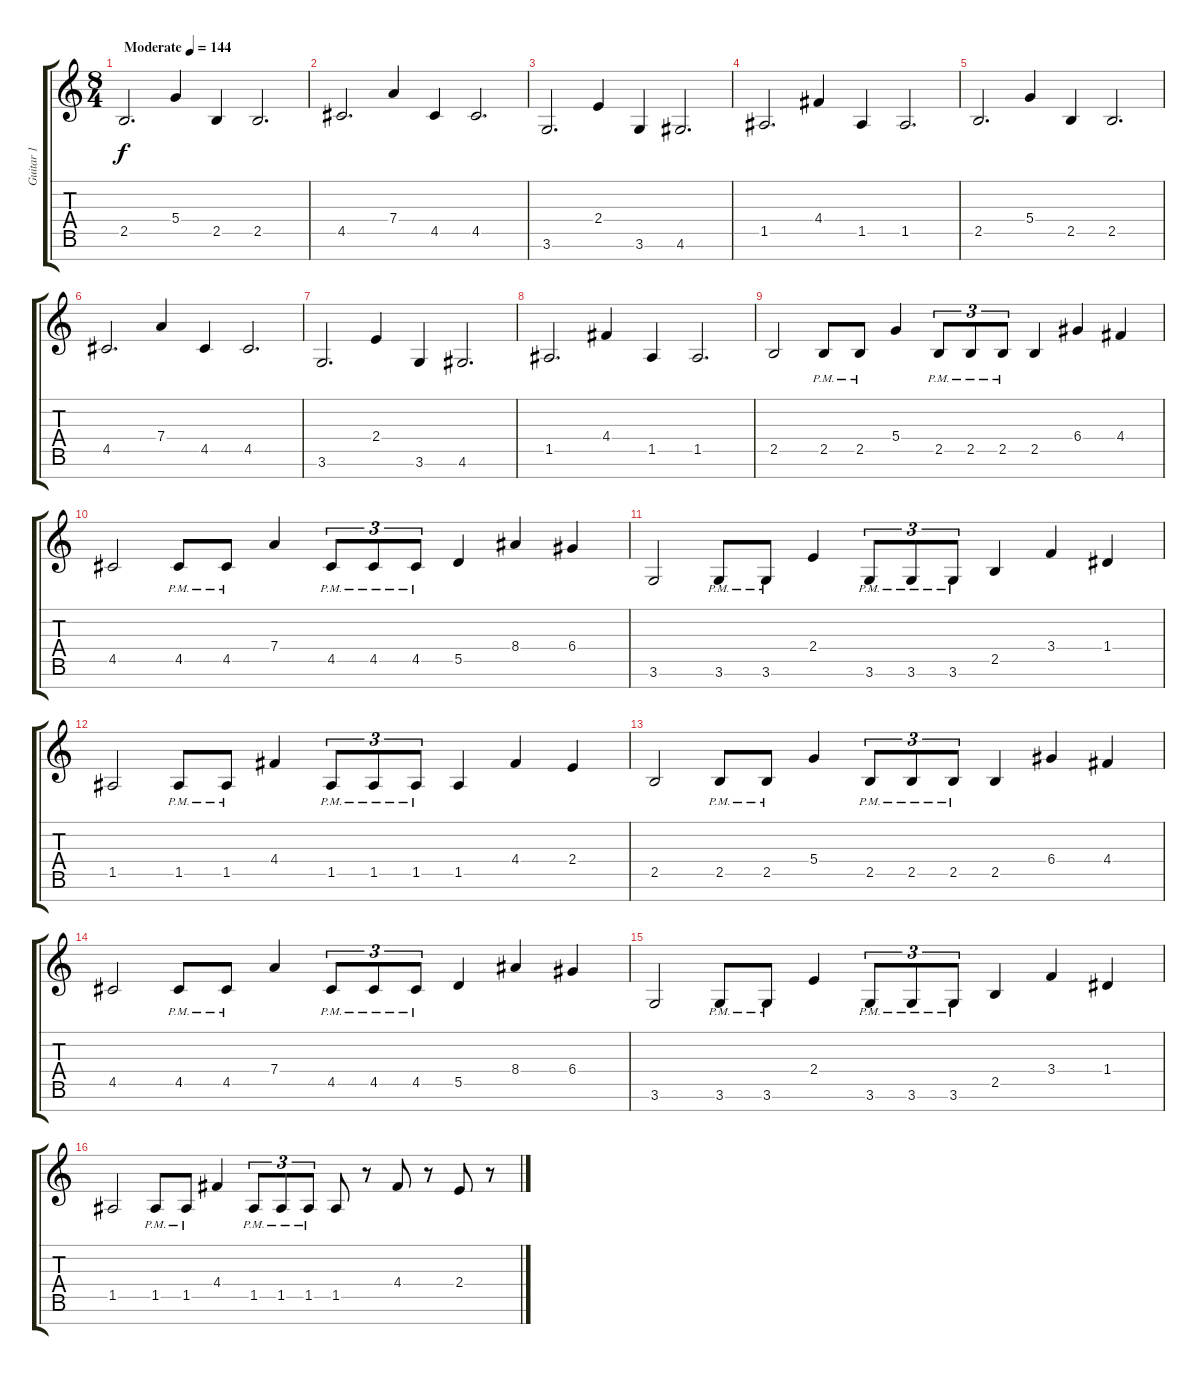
\track ("Guitar 1" "Guitar 1") {instrument distortionguitar}
\staff {score tabs}
\tuning (E4 B3 G3 D3 A2 E2 B1) {hide}
\ts (8 4)
\tempo (144 "Moderate")
\clef g2
\ks c
2.5.2{d dy f instrument distortionguitar} 5.4.4 2.5.4 2.5.2{d} |
4.5.2{d} 7.4.4 4.5.4 4.5.2{d} |
3.6.2{d} 2.4.4 3.6.4 4.6.2{d} |
1.5.2{d} 4.4.4 1.5.4 1.5.2{d} |
2.5.2{d} 5.4.4 2.5.4 2.5.2{d} |
4.5.2{d} 7.4.4 4.5.4 4.5.2{d} |
3.6.2{d} 2.4.4 3.6.4 4.6.2{d} |
1.5.2{d} 4.4.4 1.5.4 1.5.2{d} |
2.5.2 2.5{pm}.8 2.5{pm}.8 5.4.4 2.5{pm}.8{tu (3 2)} 2.5{pm}.8{tu (3 2)} 2.5{pm}.8{tu (3 2)} 2.5.4 6.4.4 4.4.4 |
4.5.2 4.5{pm}.8 4.5{pm}.8 7.4.4 4.5{pm}.8{tu (3 2)} 4.5{pm}.8{tu (3 2)} 4.5{pm}.8{tu (3 2)} 5.5.4 8.4.4 6.4.4 |
3.6.2 3.6{pm}.8 3.6{pm}.8 2.4.4 3.6{pm}.8{tu (3 2)} 3.6{pm}.8{tu (3 2)} 3.6{pm}.8{tu (3 2)} 2.5.4 3.4.4 1.4.4 |
1.5.2 1.5{pm}.8 1.5{pm}.8 4.4.4 1.5{pm}.8{tu (3 2)} 1.5{pm}.8{tu (3 2)} 1.5{pm}.8{tu (3 2)} 1.5.4 4.4.4 2.4.4 |
2.5.2 2.5{pm}.8 2.5{pm}.8 5.4.4 2.5{pm}.8{tu (3 2)} 2.5{pm}.8{tu (3 2)} 2.5{pm}.8{tu (3 2)} 2.5.4 6.4.4 4.4.4 |
4.5.2 4.5{pm}.8 4.5{pm}.8 7.4.4 4.5{pm}.8{tu (3 2)} 4.5{pm}.8{tu (3 2)} 4.5{pm}.8{tu (3 2)} 5.5.4 8.4.4 6.4.4 |
3.6.2 3.6{pm}.8 3.6{pm}.8 2.4.4 3.6{pm}.8{tu (3 2)} 3.6{pm}.8{tu (3 2)} 3.6{pm}.8{tu (3 2)} 2.5.4 3.4.4 1.4.4 |
1.5.2 1.5{pm}.8 1.5{pm}.8 4.4.4 1.5{pm}.8{tu (3 2)} 1.5{pm}.8{tu (3 2)} 1.5{pm}.8{tu (3 2)} 1.5.8 r.8 4.4.8 r.8 2.4.8 r.8
